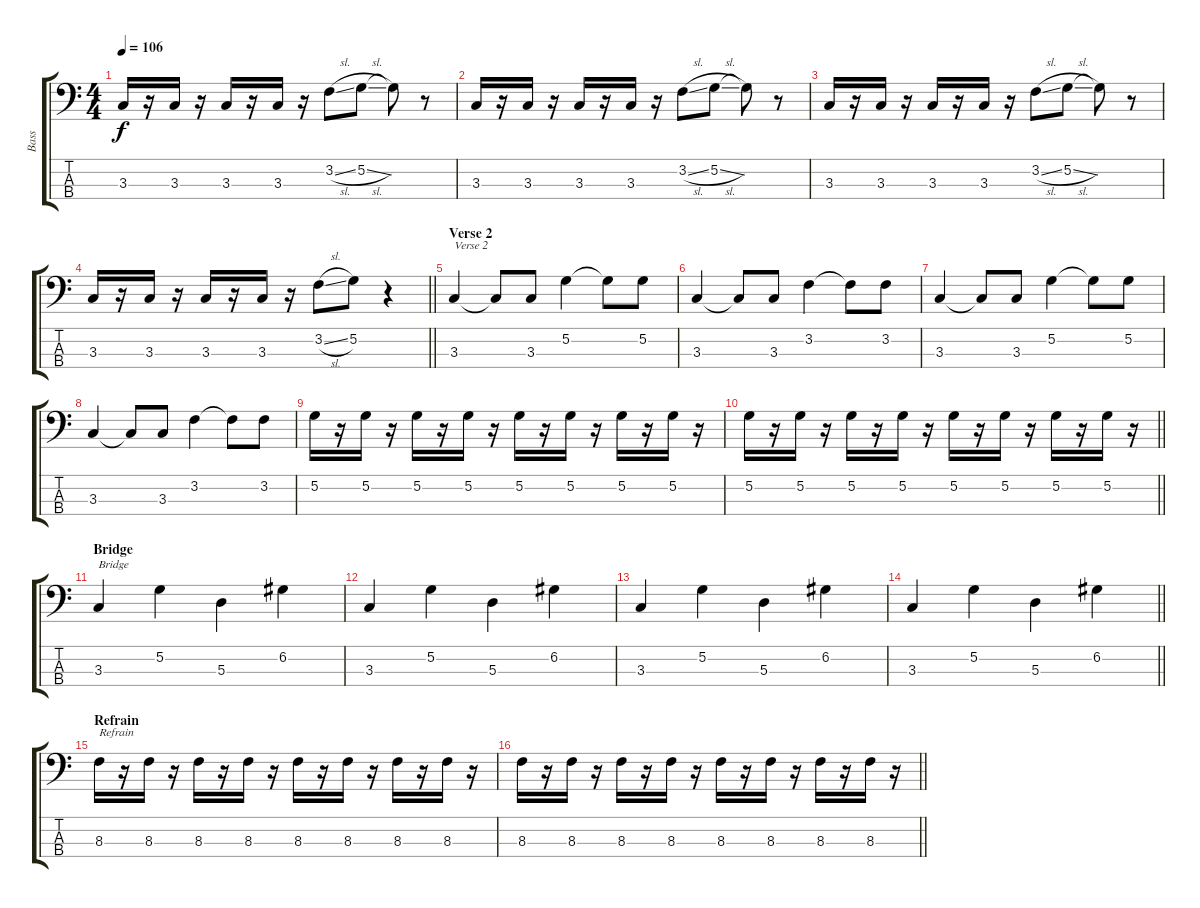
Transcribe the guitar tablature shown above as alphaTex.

\track ("Bass" "Bass") {instrument electricbassfinger}
\staff {score tabs}
\tuning (G2 D2 A1 E1) {hide}
\ts (4 4)
\tempo 106
\clef f4
\ks c
3.3.16{dy f} r.16 3.3.16 r.16 3.3.16 r.16 3.3.16 r.16 3.2{sl}.8 5.2{sl}.8 5.2{t}.8 r.8 |
3.3.16 r.16 3.3.16 r.16 3.3.16 r.16 3.3.16 r.16 3.2{sl}.8 5.2{sl}.8 5.2{t}.8 r.8 |
3.3.16 r.16 3.3.16 r.16 3.3.16 r.16 3.3.16 r.16 3.2{sl}.8 5.2{sl}.8 5.2{t}.8 r.8 |
\barLineRight lightlight
3.3.16 r.16 3.3.16 r.16 3.3.16 r.16 3.3.16 r.16 3.2{sl}.8 5.2.8 r.4 |
\section ("" "Verse 2")
3.3.4{txt "Verse 2"} 3.3{t}.8 3.3.8 5.2.4 5.2{t}.8 5.2.8 |
3.3.4 3.3{t}.8 3.3.8 3.2.4 3.2{t}.8 3.2.8 |
3.3.4 3.3{t}.8 3.3.8 5.2.4 5.2{t}.8 5.2.8 |
3.3.4 3.3{t}.8 3.3.8 3.2.4 3.2{t}.8 3.2.8 |
5.2.16 r.16 5.2.16 r.16 5.2.16 r.16 5.2.16 r.16 5.2.16 r.16 5.2.16 r.16 5.2.16 r.16 5.2.16 r.16 |
\barLineRight lightlight
5.2.16 r.16 5.2.16 r.16 5.2.16 r.16 5.2.16 r.16 5.2.16 r.16 5.2.16 r.16 5.2.16 r.16 5.2.16 r.16 |
\section ("" "Bridge")
3.3.4{txt "Bridge"} 5.2.4 5.3.4 6.2.4 |
3.3.4 5.2.4 5.3.4 6.2.4 |
3.3.4 5.2.4 5.3.4 6.2.4 |
\barLineRight lightlight
3.3.4 5.2.4 5.3.4 6.2.4 |
\section ("" "Refrain")
8.3.16{txt "Refrain"} r.16 8.3.16 r.16 8.3.16 r.16 8.3.16 r.16 8.3.16 r.16 8.3.16 r.16 8.3.16 r.16 8.3.16 r.16 |
\barLineRight lightlight
8.3.16 r.16 8.3.16 r.16 8.3.16 r.16 8.3.16 r.16 8.3.16 r.16 8.3.16 r.16 8.3.16 r.16 8.3.16 r.16
